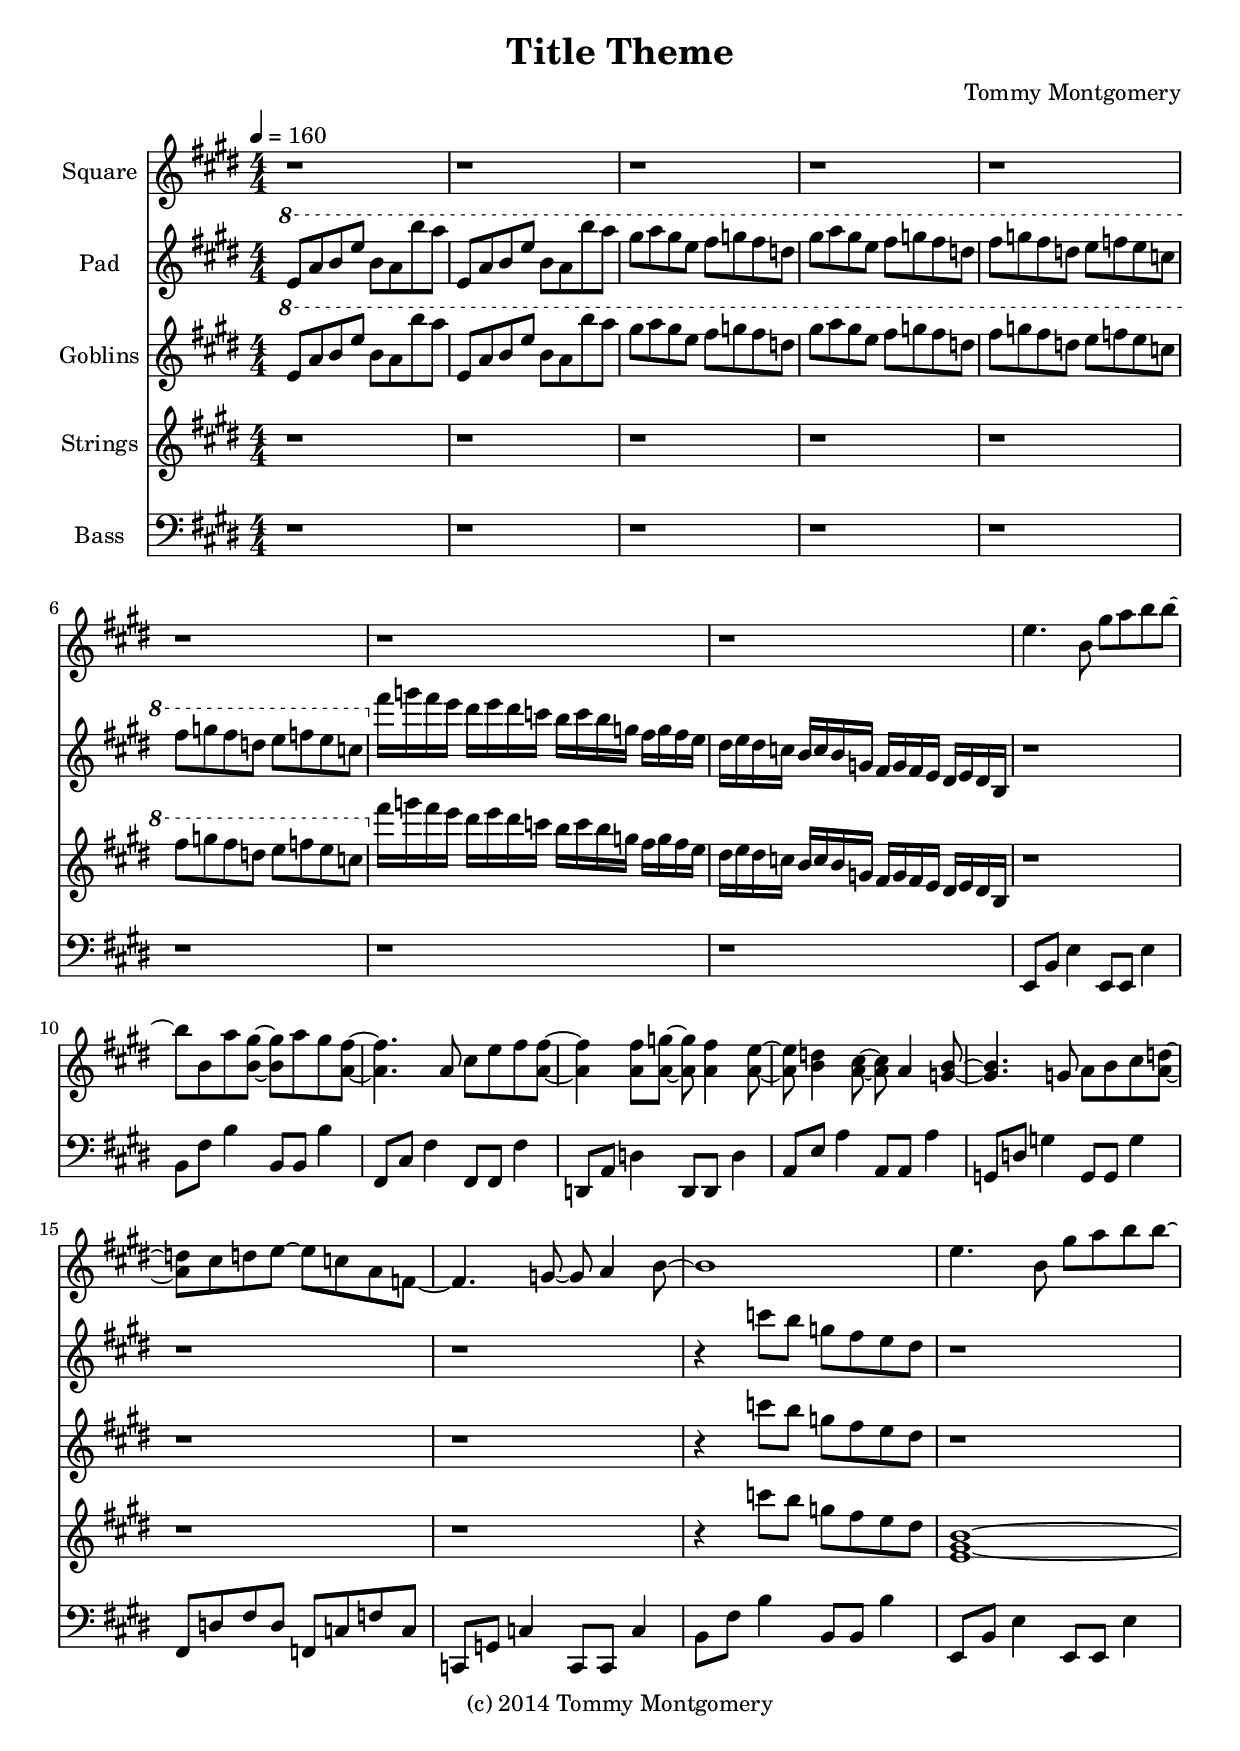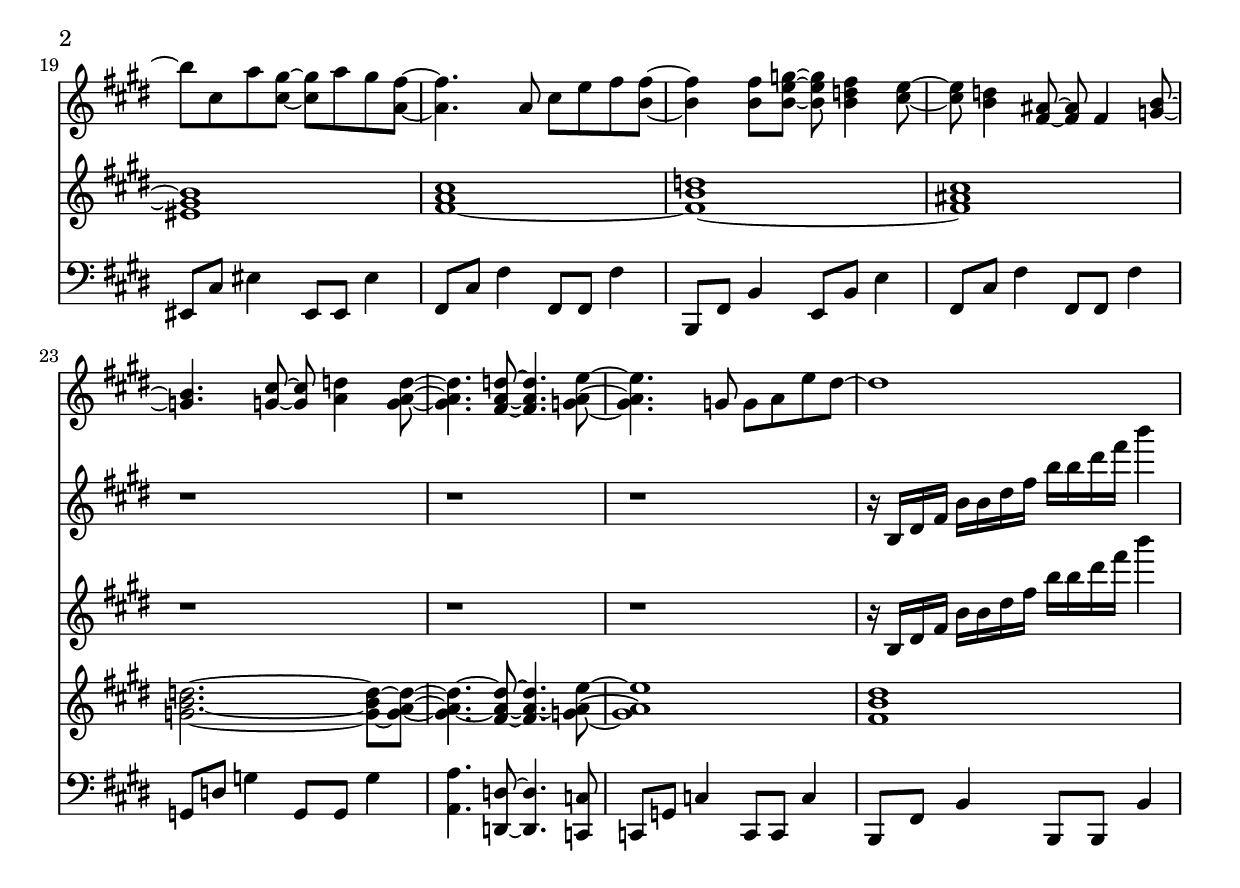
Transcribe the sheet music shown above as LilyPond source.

\version "2.14.2"
\language "english"

\header {
  title = "Title Theme"
  composer = "Tommy Montgomery"
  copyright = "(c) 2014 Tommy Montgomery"
}

leadIn = \relative c'' {
 \ottava #'1
 \repeat unfold 2 { e8 a b e b a b' a }
 \repeat unfold 2 { gs a gs e fs g fs d }
 \repeat unfold 2 { fs g fs d e f e c }
 
 \ottava #'0
 fs16 g fs e ds e ds c b c b g fs g fs e |
 ds e ds c b c b g fs g fs e ds e ds b | 
}

global = {
  \key e \major
  \set Staff.printKeyCancellation = ##f
  \numericTimeSignature
  \override TupletBracket #'bracket-visibility = #'if-no-beam
  \set Score.connectArpeggios = ##t
  \time 4/4
  \tempo 4 = 160
}

pad = \new Staff \with {
  instrumentName = "Pad"
  midiInstrument = #"pad 1 (new age)"
} { 
  \clef treble \relative c'' {
    \global
    \leadIn
    \repeat unfold 8 r1
    r4 c'8 b g fs e ds |
    \repeat unfold 8 r1 |
    r16 b, ds fs b b ds fs b b ds fs b4 |
  }
}

goblins = \new Staff \with {
  instrumentName = "Goblins"
  midiInstrument = #"fx 6 (goblins)"
} { 
  \clef treble \relative c'' {
    \global
    \leadIn
    \repeat unfold 8 r1
    r4 c'8 b g fs e ds |
    \repeat unfold 8 r1 |
    r16 b, ds fs b b ds fs b b ds fs b4 |
  }
}

strings = \new Staff \with {
  instrumentName = "Strings"
  midiInstrument = #"string ensemble 1"
} { 
  \clef treble \relative c'' {

    \global
    \repeat unfold 16 r1
    r4 c'8 b g fs e ds |
    
    <e, gs b>1 ~ |
    <es gs b> |
    <fs a cs> ~ |    
    <fs b d> ~ |
    
    <fs as cs> |
    <g b d>2. ~ q8 ~ <g a d> ~ |
    q4. ~ <fs a d>8 ~ q4. ~ <g a e'>8 ~ |
    <g a e'>1 |
    <fs b ds> |
    
  }
}


lead = \new Staff \with {
  instrumentName = "Square"
  midiInstrument = #"lead 1 (square)"
} { 
  \clef treble \relative c'' {
    \global
    \repeat unfold 8 r1
    
    e4. b8 gs' a b b ~ |
    b b, a' <b, gs'>8 ~ <b gs'> a' gs <a, fs'> ~ |
    <a fs'>4. a8 cs e fs <a, fs'> ~ |
    <a fs'>4 q8 <a g'> ~ q <a fs'>4 <a e'>8 ~ |
    
    q <b d>4 <a cs>8 ~ q a4 <g b>8 ~ |
    q4. g8 a b cs <a d>8 ~ |
    q cs d e ~ e c a f ~ |
    f4. g8 ~ g a4 b8 ~ |
    b1 |
    
    e4. b8 gs' a b b ~ |
    b cs, a' <cs, gs'>8 ~ <cs gs'> a' gs <a, fs'> ~ |
    <a fs'>4. a8 cs e fs <b, fs'> ~ |
    <b fs'>4 q8 <b e g> ~ q <b d fs>4 <cs e>8 ~ |
    
    q <b d>4 <as fs>8 ~ q fs4 <g b>8 ~ |
    q4. <g cs>8 ~ q <a d>4 <g a d>8 ~ |
    q4. <fs a d>8 ~ q4. <g a e'>8 ~ |
    q4. g8 g a e' ds ~ |
    ds1 |
  }
}

basicBassLine = \relative c, {
  e8 b' e4 e,8 e e'4 |
}

bass = \new Staff \with {
  instrumentName = "Bass"
  midiInstrument = #"synth bass 1"
} { 
  \clef bass \relative c, {
    \global
    \repeat unfold 8 r1
    
    \basicBassLine |
    \transpose e b \basicBassLine |
    \transpose e fs \basicBassLine |
    \transpose e d \basicBassLine |
    
    \transpose e a \basicBassLine |
    \transpose e g \basicBassLine |
    fs8 d' fs d f, c' f c |
    \transpose e c \basicBassLine |
    \transpose e b \basicBassLine |
    
    \basicBassLine |
    es,8 cs' es4 es,8 es es'4 |
    \transpose e fs \basicBassLine |
    b,8 fs' b4 e,8 b' e4 |
    
    \transpose e fs \basicBassLine |
    \transpose e g \basicBassLine |
    <a, a'>4. <d, d'>8 ~ q4. <c c'>8 |
    \transpose e c \basicBassLine |
    \transpose e b, \basicBassLine |
  }
}

\score {
  <<
    \lead
    \pad
    \goblins
    \strings
    \bass
  >>
  \layout { 
    \context {
      \Staff \RemoveEmptyStaves
    }
  }
  \midi {}
}
